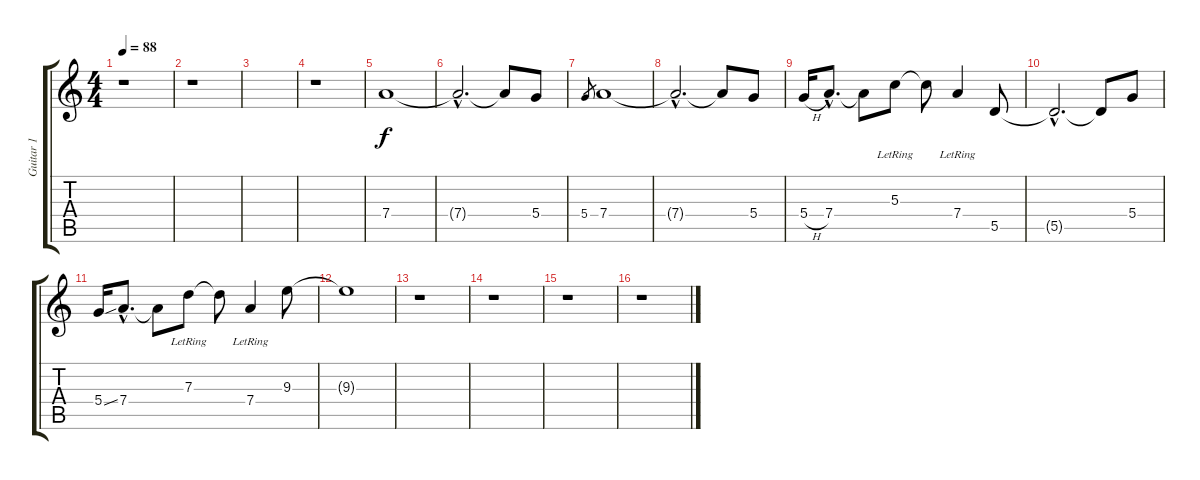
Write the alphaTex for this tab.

\track ("Guitar 1" "Guitar 1") {instrument distortionguitar}
\staff {score tabs}
\tuning (E4 B3 G3 D3 A2 D2) {hide}
\ts (4 4)
\tempo 88
\clef g2
\ks c
r.1{dy f} |
r.1 |
|
r.1 |
7.4.1 |
7.4{hac t}.2{d} 7.4{t}.8 5.4.8 |
5.4.8{gr} 7.4.1 |
7.4{hac t}.2{d} 7.4{t}.8 5.4.8 |
5.4{h}.16 7.4{hac}.8{d} 7.4{t}.8 5.3{lr}.8 5.3{t}.8 7.4{lr}.4 5.5.8 |
5.5{hac t}.2{d} 5.5{t}.8 5.4.8 |
5.4{ss}.16 7.4{hac}.8{d} 7.4{t}.8 7.3{lr}.8 7.3{t}.8 7.4{lr}.4 9.3.8 |
9.3{t}.1 |
r.1 |
r.1 |
r.1 |
r.1
